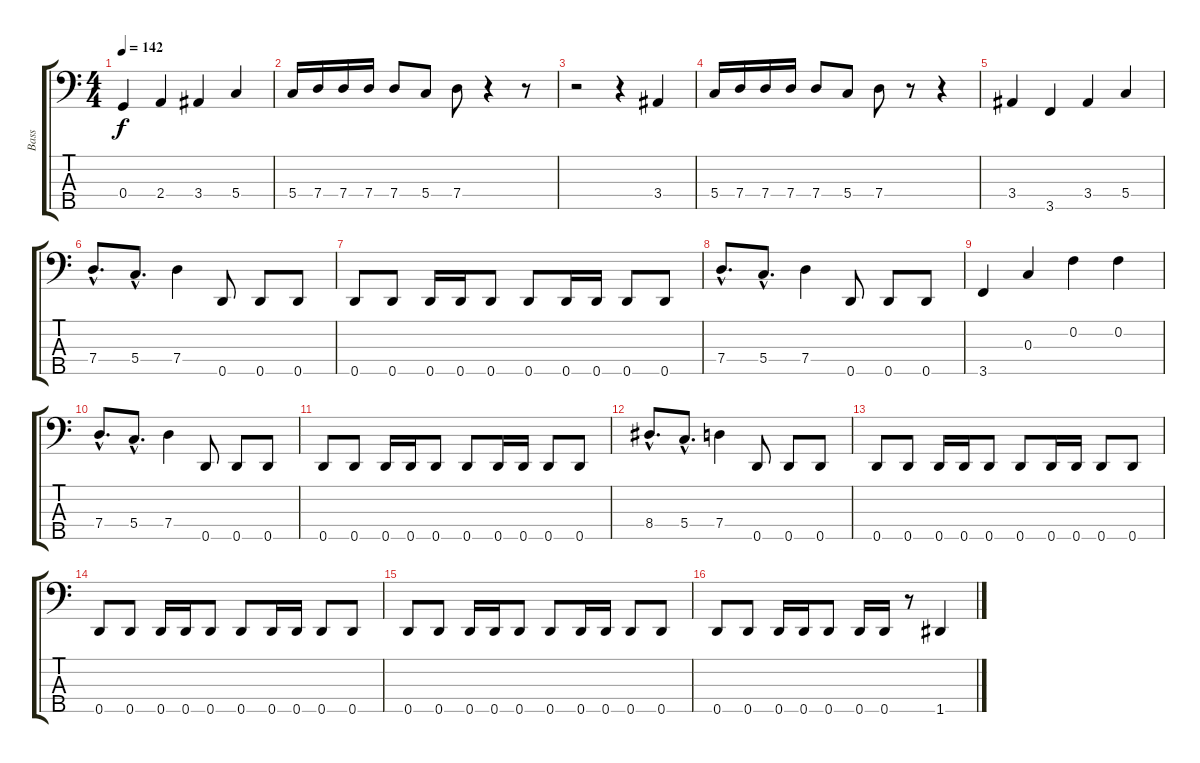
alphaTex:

\track ("Bass" "Bass") {instrument electricbassfinger}
\staff {score tabs}
\tuning (A2 F2 C2 G1 D1) {hide}
\ts (4 4)
\tempo 142
\clef f4
\ks c
0.4.4{dy f} 2.4.4 3.4.4 5.4.4 |
5.4.16 7.4.16 7.4.16 7.4.16 7.4.8 5.4.8 7.4.8 r.4 r.8 |
r.2 r.4 3.4.4 |
5.4.16 7.4.16 7.4.16 7.4.16 7.4.8 5.4.8 7.4.8 r.8 r.4 |
3.4.4 3.5.4 3.4.4 5.4.4 |
7.4{hac}.8{d} 5.4{hac}.8{d} 7.4.4 0.5.8 0.5.8 0.5.8 |
0.5.8 0.5.8 0.5.16 0.5.16 0.5.8 0.5.8 0.5.16 0.5.16 0.5.8 0.5.8 |
7.4{hac}.8{d} 5.4{hac}.8{d} 7.4.4 0.5.8 0.5.8 0.5.8 |
3.5.4 0.3.4 0.2.4 0.2.4 |
7.4{hac}.8{d} 5.4{hac}.8{d} 7.4.4 0.5.8 0.5.8 0.5.8 |
0.5.8 0.5.8 0.5.16 0.5.16 0.5.8 0.5.8 0.5.16 0.5.16 0.5.8 0.5.8 |
8.4{hac}.8{d} 5.4{hac}.8{d} 7.4.4 0.5.8 0.5.8 0.5.8 |
0.5.8 0.5.8 0.5.16 0.5.16 0.5.8 0.5.8 0.5.16 0.5.16 0.5.8 0.5.8 |
0.5.8 0.5.8 0.5.16 0.5.16 0.5.8 0.5.8 0.5.16 0.5.16 0.5.8 0.5.8 |
0.5.8 0.5.8 0.5.16 0.5.16 0.5.8 0.5.8 0.5.16 0.5.16 0.5.8 0.5.8 |
0.5.8 0.5.8 0.5.16 0.5.16 0.5.8 0.5.16 0.5.16 r.8 1.5.4
